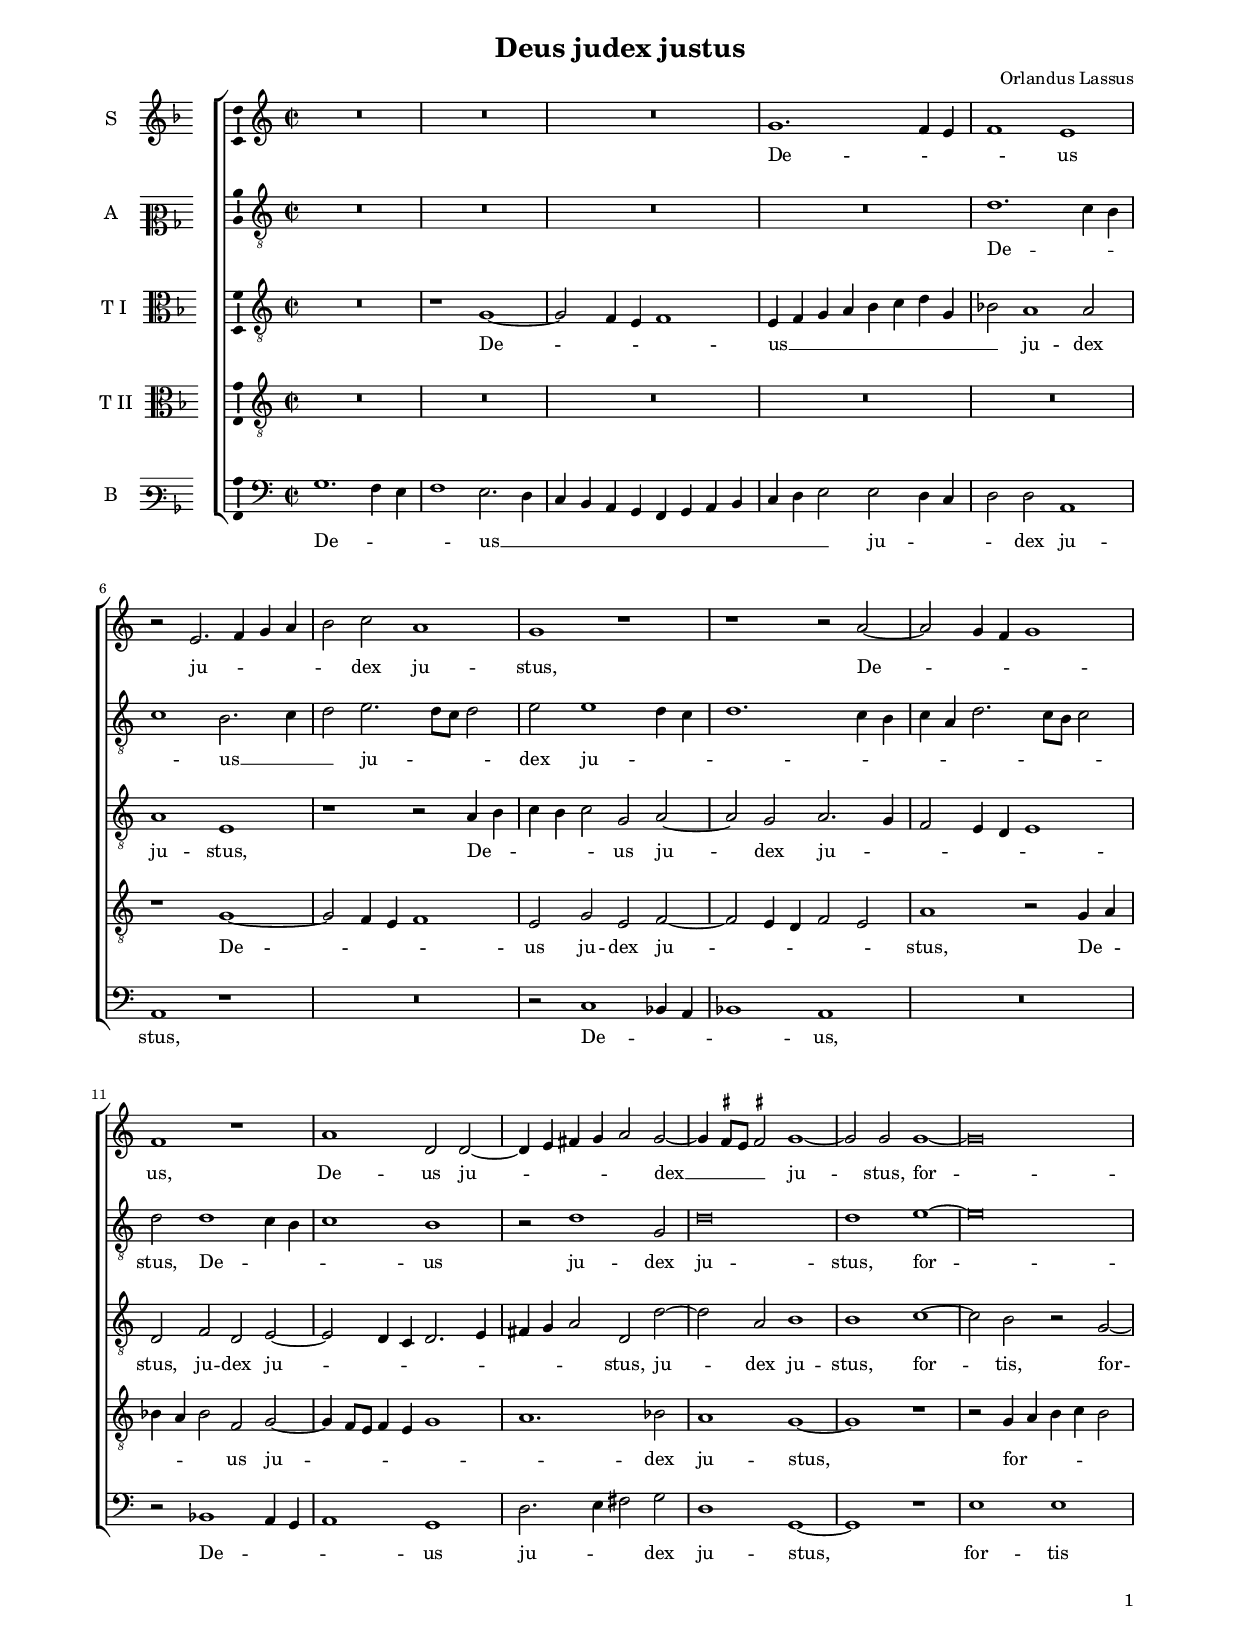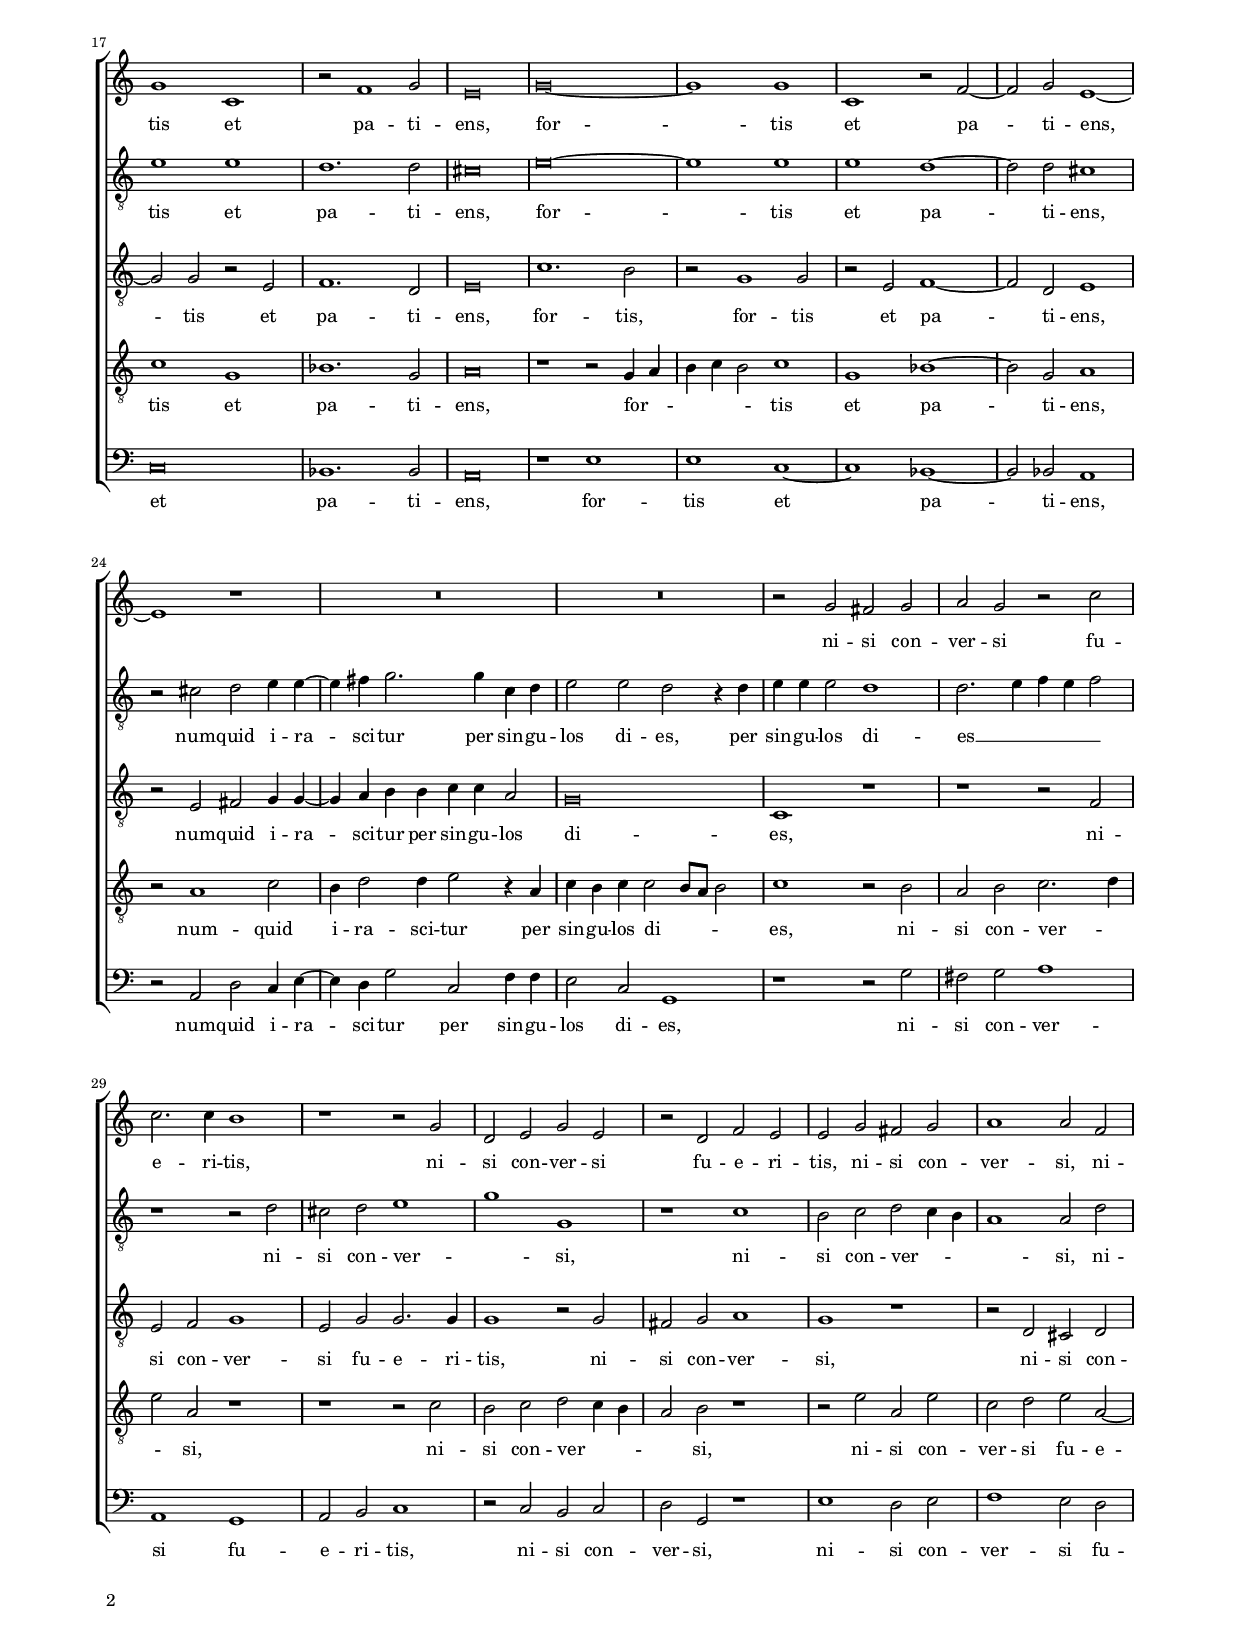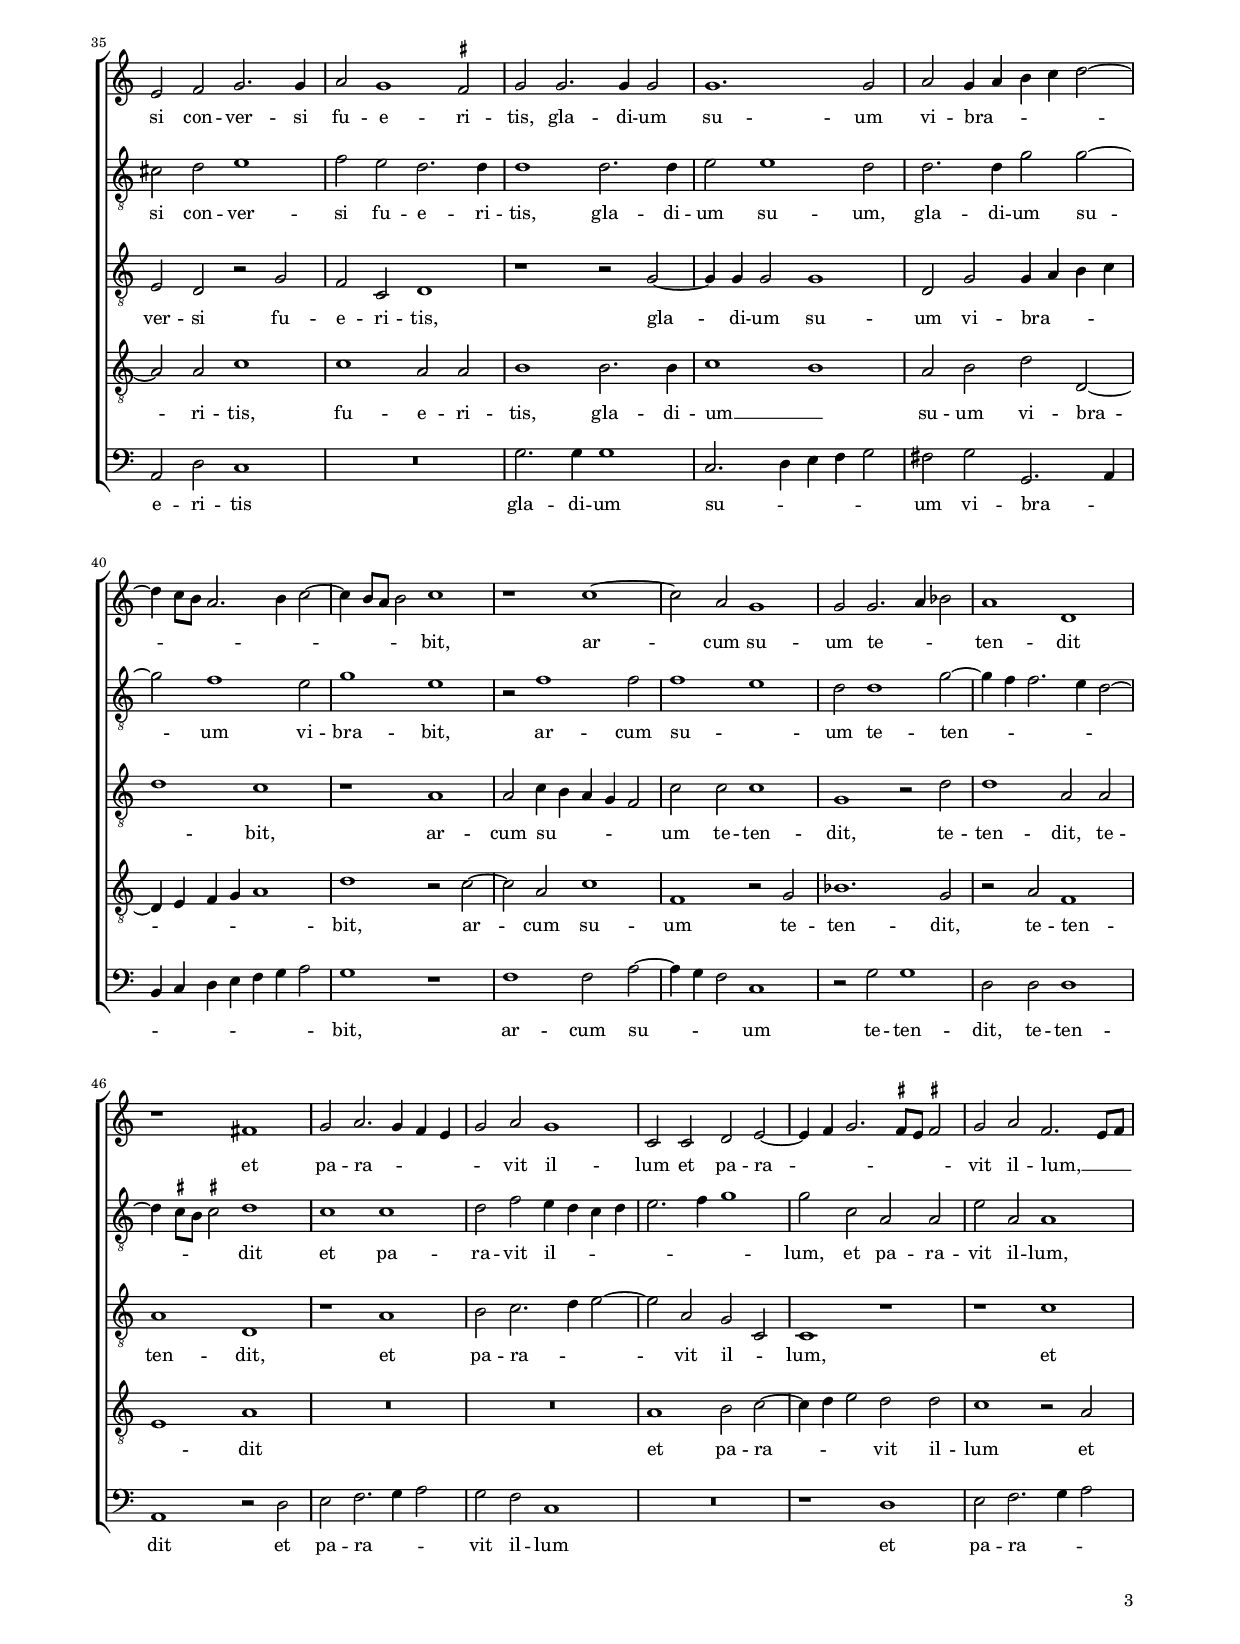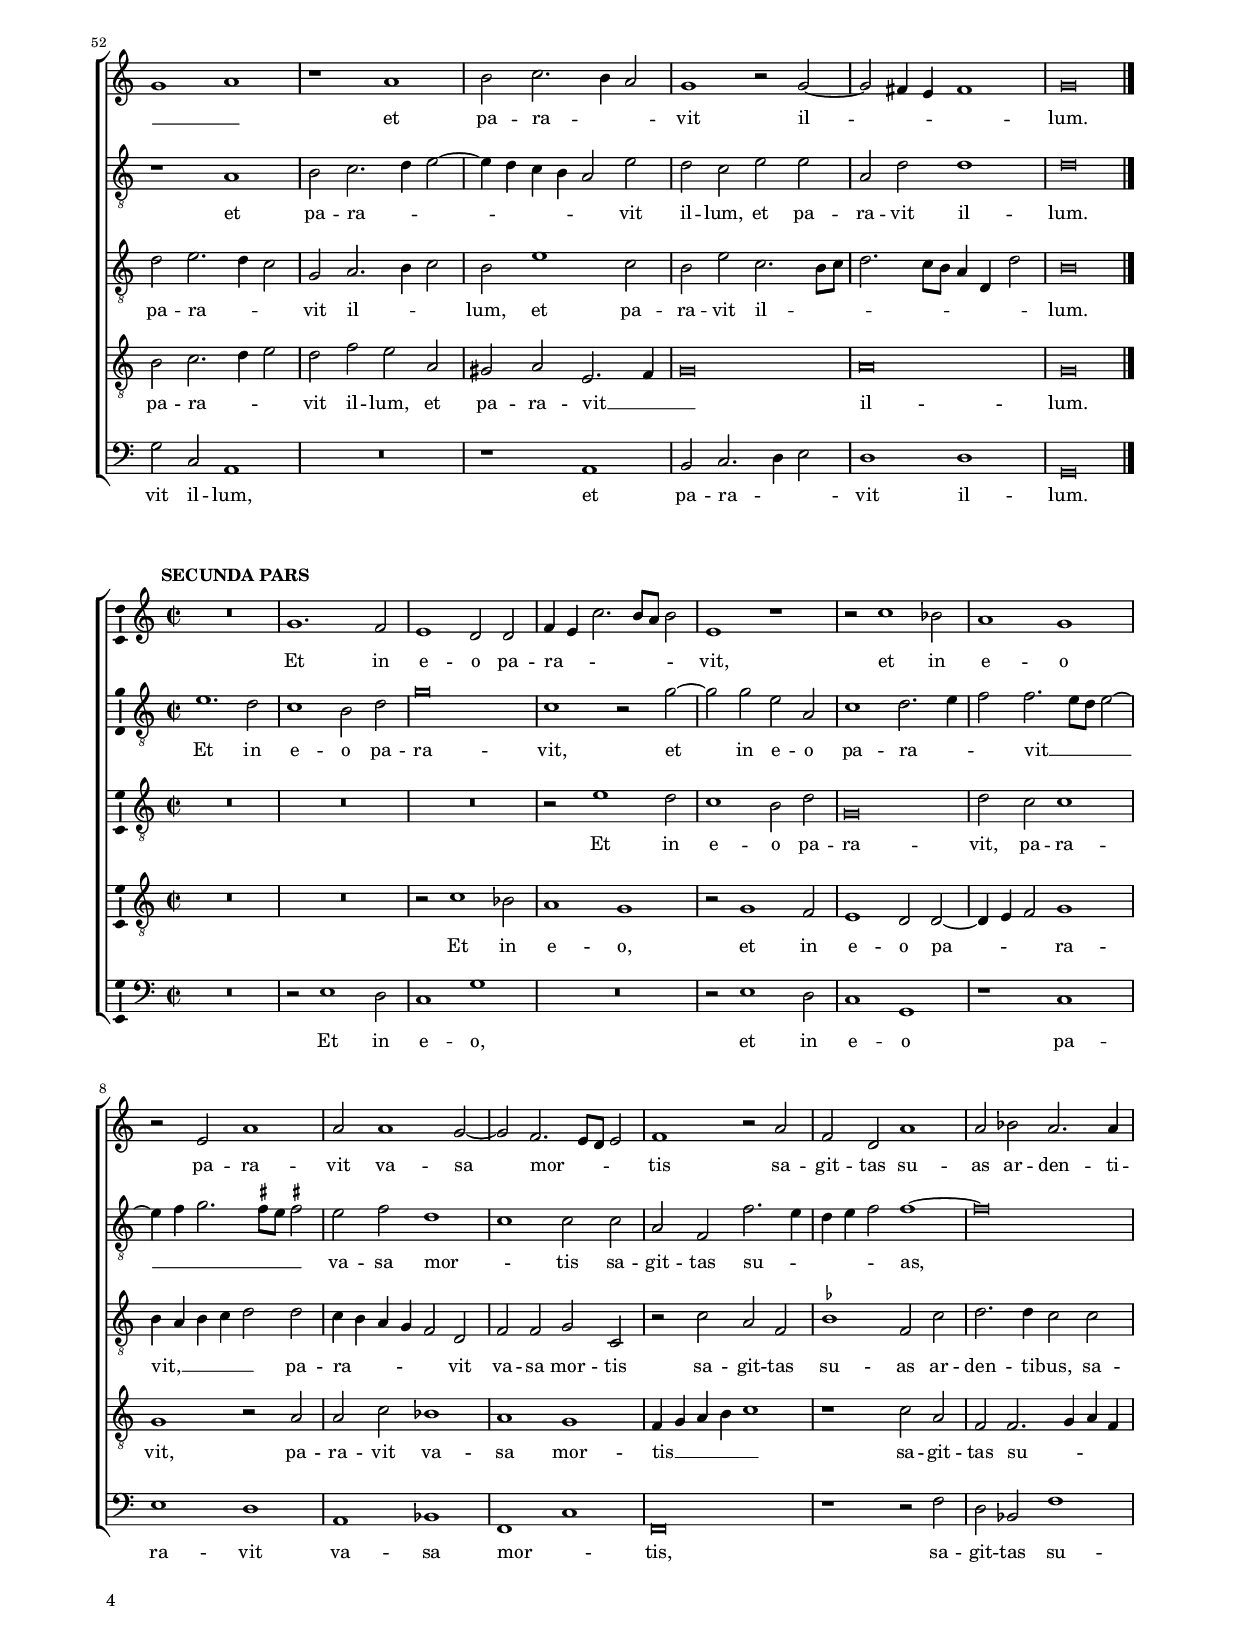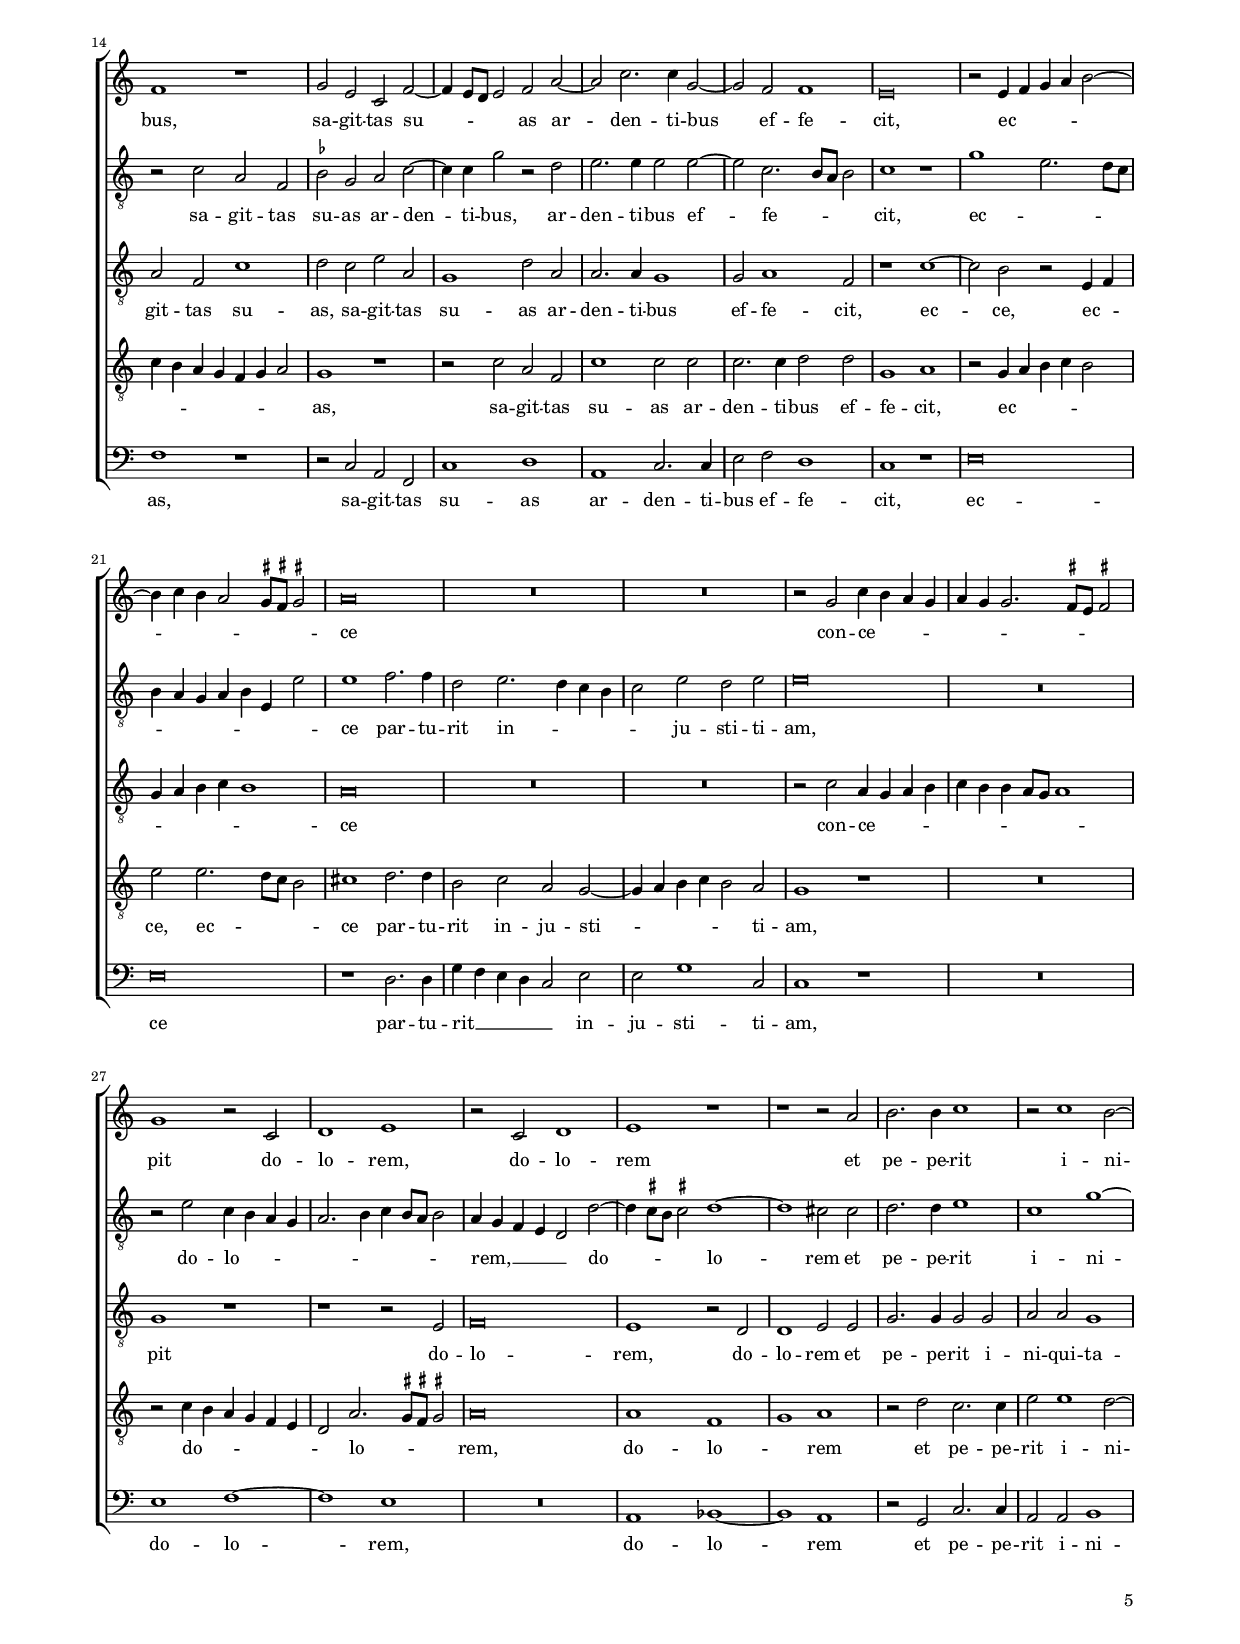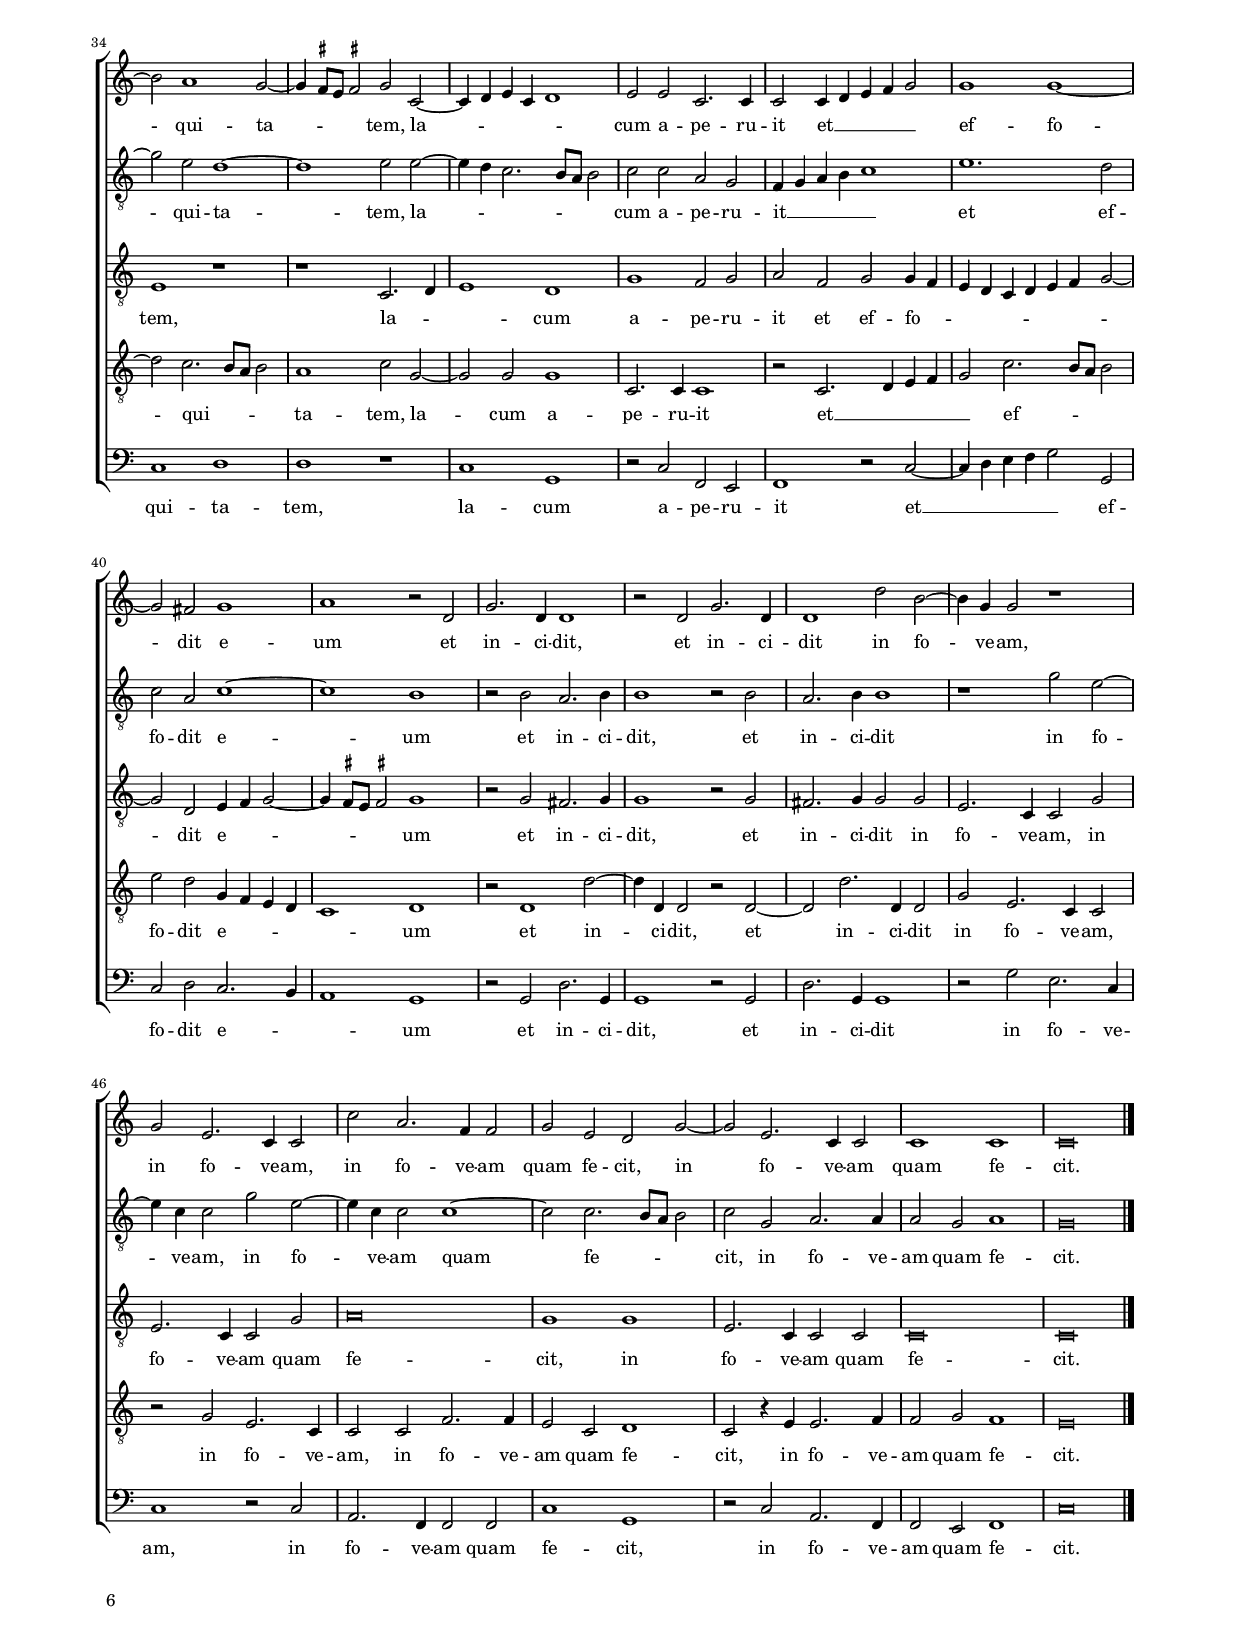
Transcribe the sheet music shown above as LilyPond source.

\header
{
  title="Deus judex justus"
  composer="Orlandus Lassus"
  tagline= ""
}

\version "2.22.1"
\include "deutsch.ly"
#(set-global-staff-size 15)
% #(set-default-paper-size "letter")
#(ly:set-option 'point-and-click #f)

	
	ficta = { \once \set suggestAccidentals = ##t }
	
	forget = #(define-music-function (music) (ly:music?) #{
		\accidentalStyle forget
		$music
		\accidentalStyle default
		#})
	

\paper
	{
	top-margin = 1.8 \cm
	bottom-margin = 1.2 \cm
	left-margin = 1.8 \cm
	right-margin = 1.8 \cm
	ragged-bottom = ##f
	ragged-last-bottom = ##f
	print-page-number = ##f
	score-system-spacing = #'((basic-distance . 16) (minimum-distance . 14) (padding . 5) (strechability . 150))
	system-system-spacing = #'((basic-distance . 16) (minimum-distance . 14) (padding . 5) (strechability . 150))
    oddFooterMarkup=\markup   \fill-line { "" \fromproperty #'page:page-number-string }
    evenFooterMarkup=\markup  \fill-line { \fromproperty #'page:page-number-string "" }
    last-bottom-spacing = #'((basic-distance . 12) (minimum-distance . 7) (padding . 4))
%	systems-per-page = 3
%	min-systems-per-page = 3
	}

global = {
	\key f \major
	\time 2/2 \set Score.measureLength = #(ly:make-moment 2/1)
    \set Score.tempoHideNote = ##t
    \tempo 2 = 90
	\skip 1*2*57 \bar "|."
	}
	

incipitcantus = \markup { \score {
	{
	\set Staff.instrumentName = \markup { \fontsize #1 "S" }
	\key f \major
	\clef violin
	s4 \bar ""
	}
	\layout  {
	raggedright = ##t
	indent = 0.9 \cm
	line-width = 1.8 \cm
	\context { \Staff \remove Time_signature_engraver }
	\override Staff.Clef.Y-extent = #'(0 . 0)
	}} \hspace #1 }
      
      
incipitaltus = \markup { \score {
	{
	\set Staff.instrumentName = \markup { \fontsize #1 "A" }
	\key f \major
	\clef mezzosoprano
	s4 \bar ""
	}
	\layout  {
	raggedright = ##t
	indent = 0.9 \cm
	line-width = 1.8 \cm
	\context { \Staff \remove Time_signature_engraver }
	\override Staff.Clef.Y-extent = #'(0 . 0)
	}} \hspace #1 }


incipittenor = \markup { \score {
	{
	\set Staff.instrumentName = \markup { \fontsize #1 "T I" }
	\key f \major
	\clef alto
	s4 \bar ""
	}
	\layout  {
	raggedright = ##t
	indent = 0.9 \cm
	line-width = 1.8 \cm
	\context { \Staff \remove Time_signature_engraver }
	\override Staff.Clef.Y-extent = #'(0 . 0)
	}} \hspace #1 }
      
      
incipitquintus = \markup { \score {
	{
	\set Staff.instrumentName = \markup { \fontsize #1 "T II" }
	\key f \major
	\clef alto
	s4 \bar ""
	}
	\layout  {
	raggedright = ##t
	indent = 0.9 \cm
	line-width = 1.8 \cm
	\context { \Staff \remove Time_signature_engraver }
	\override Staff.Clef.Y-extent = #'(0 . 0)
	}} \hspace #1 }
      
      
incipitbassus = \markup { \score {
	{
	\set Staff.instrumentName = \markup { \fontsize #1 "B" }
	\key f \major
	\clef varbaritone
	s4 \bar ""
	}
	\layout  {
	raggedright = ##t
	indent = 0.9 \cm
	line-width = 1.8 \cm
	\context { \Staff \remove Time_signature_engraver }
	\override Staff.Clef.Y-extent = #'(0 . 0)
	}} \hspace #1 }


cantus =  \relative c''
	{
	R\breve
	R\breve
	R\breve
	c1. b4 a
%5
	b1 a |
	r2 a2. b4 c d
	e2 f d1
	c1 r
	r1 r2 d~
%10
	d2 c4 b c1 |
	b1 r
	d1 g,2 g~
	g4 a h c d2 c~
	c4 \ficta h8 a \ficta h!2 c1~
%15
	c2 c c1~ |
	c\breve
	c1 f,
	r2 b1 c2
	a\breve
%20
	c\breve~ |
	c1 c
	f,1 r2 b~
	b2 c a1~
	a1 r
%25
	R\breve |
	R\breve
	r2 c h c
	d2 c r f
	f2. f4 e1
%30
	r1 r2 c |
	g2 a c a
	r2 g b a
	a2 c h c
	d1 d2 b
%35
	a2 b c2. c4 |
	d2 c1 \ficta h2
	c2 c2. c4 c2
	c1. c2
	d2 c4 d e f g2~
%40
	g4 f8 e d2. e4 f2~ |
	f4 e8 d e2 f1
	r1 f~
	f2 d c1
	c2 c2. d4 es2
%45
	d1 g, |
	r1 h
	c2 d2. c4 b a
	c2 d c1
	f,2 f g a~
%50
	a4 b c2. \ficta h8 a \ficta h!2 |
	c2 d b2. a8 b
	c1 d
	r1 d
	e2 f2. e4 d2
%55
	c1 r2 c~ |
	c2 h4 a h1
	c\breve |
	}


altus =  \relative c'
        {
	R\breve
	R\breve
	R\breve
	R\breve
%5
	g'1. f4 e |
	f1 e2. f4
	g2 a2. g8 f g2
	a2 a1 g4 f
	g1. f4 e
%10
	f4 d g2. f8 e f2 |
	g2 g1 f4 e
	f1 e
	r2 g1 c,2
	g'\breve
%15
	g1 a~ |
	a\breve
	a1 a
	g1. g2
	fis\breve
%20
	a\breve~ |
	a1 a
	a1 g~
	g2 g fis1
	r2 fis g a4 a~
%25
	a4 h c2. c4 f, g |
	a2 a g r4 g
	a4 a a2 g1
	g2. a4 b a b2
	r1 r2 g
%30
	fis2 g a1 |
	c1 c,
	r1 f
	e2 f g f4 e
	d1 d2 g
%35
	fis2 g a1 |
	b2 a g2. g4
	g1 g2. g4
	a2 a1 g2
	g2. g4 c2 c~
%40
	c2 b1 a2 |
	c1 a
	r2 b1 b2
	b1 a
	g2 g1 c2~
%45
	c4 b b2. a4 g2~ |
	g4 \ficta fis8 e \ficta fis!2 g1
	f1 f
	g2 b a4 g f g
	a2. b4 c1
%50
	c2 f, d d |
	a'2 d, d1
	r1 d
	e2 f2. g4 a2~
	a4 g f e d2 a'
%55
	g2 f a a |
	d,2 g g1
	g\breve |
	}


tenor =  \relative c'
	{
	R\breve
	r1 c~
	c2 b4 a b1
	a4 b c d e f g c,
%5
	es2 d1 d2 |
	d1 a
	r1 r2 d4 e
	f4 e f2 c d~
	d2 c d2. c4
%10
	b2 a4 g a1 |
	g2 b g a~
	a2 g4 f g2. a4
	h4 c d2 g, g'~
	g2 d e1
%15
	e1 f~ |
	f2 e r c~
	c2 c r a
	b1. g2
	a\breve
%20
	f'1. e2 |
	r2 c1 c2
	r2 a b1~
	b2 g a1
	r2 a h c4 c~
%25
	c4 d e e f f d2 |
	c\breve
	f,1 r
	r1 r2 b
	a2 b c1
%30
	a2 c c2. c4 |
	c1 r2 c
	h2 c d1
	c1 r
	r2 g fis g
%35
	a2 g r c |
	b2 f g1
	r1 r2 c~
	c4 c c2 c1
	g2 c c4 d e f
%40
	g1 f |
	r1 d
	d2 f4 e d c b2
	f'2 f f1
	c1 r2 g'
%45
	g1 d2 d |
	d1 g,
	r1 d'
	e2 f2. g4 a2~
	a2 d, c f,
%50
	f1 r |
	r1 f'
	g2 a2. g4 f2
	c2 d2. e4 f2
	e2 a1 f2
%55
	e2 a f2. e8 f |
	g2. f8 e d4 g, g'2
	e\breve |
	}


quintus  =  \relative c'
	{
	R\breve
	R\breve
	R\breve
	R\breve
%5
	R\breve |
	r1 c~
	c2 b4 a b1
	a2 c a b~
	b2 a4 g b2 a
%10
	d1 r2 c4 d |
	es4 d es2 b c~
	c4 b8 a b4 a c1
	d1. es2
	d1 c~
%15
	c1 r |
	r2 c4 d e f e2
	f1 c
	es1. c2
	d\breve
%20
	r1 r2 c4 d |
	e4 f e2 f1
	c1 es~
	es2 c d1
	r2 d1 f2
%25
	e4 g2 g4 a2 r4 d, |
	f4 e f f2 e8 d e2
	f1 r2 e
	d2 e f2. g4
	a2 d, r1
%30
	r1 r2 f |
	e2 f g f4 e
	d2 e r1
	r2 a d, a'
	f2 g a d,~
%35
	d2 d f1 |
	f1 d2 d
	e1 e2. e4
	f1 e
	d2 e g g,~
%40
	g4 a b c d1 |
	g1 r2 f~
	f2 d f1
	b,1 r2 c
	es1. c2
%45
	r2 d b1 |
	a1 d
	R\breve
	R\breve
	d1 e2 f~
%50
	f4 g a2 g g |
	f1 r2 d
	e2 f2. g4 a2
	g2 b a d,
	cis2 d a2. b4
%55
	c\breve |
	d\breve
	c\breve |
	}


bassus  =  \relative c
	{
	c'1. b4 a
	b1 a2. g4
	f4 e d c b c d e
	f4 g a2 a g4 f
%5
	g2 g d1 |
	d1 r
	R\breve
	r2 f1 es4 d
	es1 d
%10
	R\breve |
	r2 es1 d4 c
	d1 c
	g'2. a4 h2 c
	g1 c,~
%15
	c1 r |
	a'1 a
	f\breve
	es1. es2
	d\breve
%20
	r1 a' |
	a1 f~
	f1 es~
	es2 es d1
	r2 d g f4 a~
%25
	a4 g c2 f, b4 b |
	a2 f c1
	r1 r2 c'
	h2 c d1
	d,1 c
%30
	d2 e f1 |
	r2 f e f
	g2 c, r1
	a'1 g2 a
	b1 a2 g
%35
	d2 g f1 |
	R\breve
	c'2. c4 c1
	f,2. g4 a b c2
	h2 c c,2. d4
%40
	e f g a b c d2 |
	c1 r
	b1 b2 d~
	d4 c b2 f1
	r2 c' c1
%45
	g2 g g1 |
	d1 r2 g
	a2 b2. c4 d2
	c2 b f1
	R\breve
%50
	r1 g |
	a2 b2. c4 d2
	c2 f, d1
	R\breve
	r1 d
%55
	e2 f2. g4 a2 |
	g1 g
	c,\breve |
	}


lyricscantus = \lyricmode {
	De -- _ _ _ us ju -- _ _ _ _ dex ju -- stus,
	De -- _ _ _ us,
	De -- us ju -- _ _ _ _ dex __ _ _ _ ju -- stus,
	for -- tis et pa -- ti -- ens,
	for -- tis et pa -- ti -- ens,
	ni -- si con -- ver -- si fu -- e -- ri -- tis,
	ni -- si con -- ver -- si fu -- e -- ri -- tis,
	ni -- si con -- ver -- si,
	ni -- si con -- ver -- si fu -- e -- ri -- tis,
	gla -- di -- um su -- um vi -- bra -- _ _ _ _ _ _ _ _ _ _ _ _ bit,
	ar -- cum su -- um te -- _ _ ten -- dit
	et pa -- ra -- _ _ _ _ vit il -- lum
	et pa -- ra -- _ _ _ _ _ vit il -- lum, __ _ _ _ _
	et pa -- ra -- _ _ vit il -- _ _ _ lum.
	}


lyricsaltus = \lyricmode {
	De -- _ _ _ us __ _ _ ju -- _ _ _ dex ju -- _ _ _ _ _ _ _ _ _ _ _ stus,
	De -- _ _ _ us ju -- dex ju -- stus,
	for -- tis et pa -- ti -- ens,
	for -- tis et pa -- ti -- ens,
	num -- quid i -- ra -- sci -- tur per sin -- gu -- los di -- es,
	per sin -- gu -- los di -- es __ _ _ _ _
	ni -- si con -- ver -- _ si,
	ni -- si con -- ver -- _ _ _ si,
	ni -- si con -- ver -- si fu -- e -- ri -- tis,
	gla -- di -- um su -- um,
	gla -- di -- um su -- um vi -- bra -- bit,
	ar -- cum su -- _ um te -- ten -- _ _ _ _ _ _ _ dit
	et pa -- ra -- vit il -- _ _ _ _ _ _ lum,
	et pa -- ra -- vit il -- lum,
	et pa -- ra -- _ _ _ _ _ _ vit il -- lum,
	et pa -- ra -- vit il -- lum.
	}


lyricstenor = \lyricmode {
	De -- _ _ _ us __ _ _ _ _ _ _ _ _ ju -- dex ju -- stus,
	De -- _ _ _ _ us ju -- dex ju -- _ _ _ _ _ stus,
	ju -- dex ju -- _ _ _ _ _ _ _ stus,
	ju -- dex ju -- stus,
	for -- tis,
	for -- tis et pa -- ti -- ens,
	for -- tis,
	for -- tis et pa -- ti -- ens,
	num -- quid i -- ra -- sci -- tur per sin -- gu -- los di -- es,
	ni -- si con -- ver -- si fu -- e -- ri -- tis,
	ni -- si con -- ver -- si,
	ni -- si con -- ver -- si fu -- e -- ri -- tis,
	gla -- di -- um su -- um vi -- bra -- _ _ _ _ bit,
	ar -- cum su -- _ _ _ _ um te -- ten -- dit,
	te -- ten -- dit,
	te -- ten -- dit,
	et pa -- ra -- _ _ vit il -- _ lum,
	et pa -- ra -- _ _ vit il -- _ _ lum,
	et pa -- ra -- vit il -- _ _ _ _ _ _ _ _ lum.
	}


lyricsquintus = \lyricmode {
	De -- _ _ _ us ju -- dex ju -- _ _ _ _ stus,
	De -- _ _ _ _ us ju -- _ _ _ _ _ _ dex ju -- stus,
	for -- _ _ _ _ tis et pa -- ti -- ens,
	for -- _ _ _ _ tis et pa -- ti -- ens,
	num -- quid i -- ra -- sci -- tur per sin -- gu -- los di -- _ _ _ es,
	ni -- si con -- ver -- _ _ si,
	ni -- si con -- ver -- _ _ _ si,
	ni -- si con -- ver -- si fu -- e -- ri -- tis,
	fu -- e -- ri -- tis,
	gla -- di -- um __ _ su -- um vi -- bra -- _ _ _ _ bit,
	ar -- cum su -- um te -- ten -- dit,
	te -- ten -- _ dit
	et pa -- ra -- _ _ vit il -- lum
	et pa -- ra -- _ _ vit il -- lum,
	et pa -- ra -- vit __ _ _ il -- lum.
	}


lyricsbassus = \lyricmode {
	De -- _ _ _ us __ _ _ _ _ _ _ _ _ _ _ _ _ ju -- _ _ _ dex ju -- stus,
	De -- _ _ _ us,
	De -- _ _ _ us ju -- _ _ dex ju -- stus,
	for -- tis et pa -- ti -- ens,
	for -- tis et pa -- ti -- ens,
	num -- quid i -- ra -- sci -- tur per sin -- gu -- los di -- es,
	ni -- si con -- ver -- si fu -- e -- ri -- tis,
	ni -- si con -- ver -- si,
	ni -- si con -- ver -- si fu -- e -- ri -- tis
	gla -- di -- um su -- _ _ _ _ um vi -- bra -- _ _ _ _ _ _ _ _ bit,
	ar -- cum su -- _ _ um te -- ten -- dit,
	te -- ten -- dit
	et pa -- ra -- _ _ vit il -- lum
	et pa -- ra -- _ _ vit il -- lum,
	et pa -- ra -- _ _ vit il -- lum.
	}


\score
{  
	\transpose f c {
	\new ChoirStaff \with { \override StaffGrouper.staff-staff-spacing.basic-distance = #12 }
	<<

	\new Staff << \global
	\new Voice="v1" {
		\set Staff.instrumentName=\incipitcantus
		\set Staff.midiInstrument = "reed organ"
		\clef violin
		\cantus }
	\new Lyrics \lyricsto "v1" {\lyricscantus }
	>>


	\new Staff << \global
	\new Voice="v2" {
		\set Staff.instrumentName=\incipitaltus
		\set Staff.midiInstrument = "reed organ"
        \clef "G_8"
		\altus}
	\new Lyrics \lyricsto "v2" {\lyricsaltus }
	>>


	\new Staff << \global
	\new Voice="v3" {
		\set Staff.instrumentName=\incipittenor
		\set Staff.midiInstrument = "reed organ"
		\clef "G_8"
		\tenor }
	\new Lyrics \lyricsto "v3" {\lyricstenor }
	>>


	\new Staff << \global
	\new Voice="v5" {
		\set Staff.instrumentName=\incipitquintus
		\set Staff.midiInstrument = "reed organ"
		\clef "G_8"
		\quintus}
	\new Lyrics \lyricsto "v5" {\lyricsquintus }
	>>


	\new Staff << \global
	\new Voice="v4" {
		\set Staff.instrumentName=\incipitbassus
		\set Staff.midiInstrument = "reed organ"
		\clef bass
		\bassus }
	\new Lyrics \lyricsto "v4" {\lyricsbassus}
	>>

	>>
	} % transpose

	\layout
	{
	indent = 2 \cm
	\context { \Staff \override TimeSignature.break-visibility = #end-of-line-invisible }
	\context { \Lyrics \override VerticalAxisGroup.nonstaff-relatedstaff-spacing.padding = #1.4 }
%	\context { \Lyrics \override LyricText.font-size = #1 }
	\context { \Staff \consists "Ambitus_engraver" }
	\context { \Score \override BarNumber.padding = #2 }
	\context { \Voice \override NoteHead.style = #'baroque }
	}


\midi
	{
	}

}

%%%%%%%%%%%%%%%%%%%%  PARS SECUNDA


global = {
	\key f \major
	\time 2/2 \set Score.measureLength = #(ly:make-moment 2/1)
    \set Score.tempoHideNote = ##t
    \tempo 2 = 90
	\skip 1*2*51 \bar "|."
	}


cantus =  \relative c''
	{
	R\breve
	c1. b2
	a1 g2 g
	b4 a f'2. e8 d e2
%5
	a,1 r |
	r2 f'1 es2
	d1 c
	r2 a d1
	d2 d1 c2~
%10
	c2 b2. a8 g a2 |
	b1 r2 d
	b2 g d'1
	d2 es d2. d4
	b1 r
%15
	c2 a f b~ |
	b4 a8 g a2 b d~
	d2 f2. f4 c2~
	c2 b b1
	a\breve
%20
	r2 a4 b c d e2~ |
	e4 f e d2 \ficta cis8 \ficta h \ficta cis!2
	d\breve
	R\breve
	R\breve
%25
	r2 c f4 e d c |
	d4 c c2. \ficta h8 a \ficta h!2
	c1 r2 f,
	g1 a
	r2 f g1
%30
	a1 r |
	r1 r2 d
	e2. e4 f1
	r2 f1 e2~
	e2 d1 c2~
%35
	c4 \ficta h8 a \ficta h!2 c f,~ |
	f4 g a f g1
	a2 a f2. f4
	f2 f4 g a b c2
	c1 c~
%40
	c2 h c1 |
	d1 r2 g,
	c2. g4 g1
	r2 g c2. g4
	g1 g'2 e~
%45
	e4 c c2 r1 |
	c2 a2. f4 f2
	f'2 d2. b4 b2
	c2 a g c~
	c2 a2. f4 f2
%50
	f1 f |
	f\breve |
	}


altus =  \relative c'
        {
	a'1. g2
	f1 e2 g
	c\breve
	f,1 r2 c'~
%5
	c2 c a d, |
	f1 g2. a4
	b2 b2. a8 g a2~
	a4 b c2. \ficta h8 a \ficta h!2
	a2 b g1
%10
	f1 f2 f |
	d2 b b'2. a4
	g4 a b2 b1~
	b\breve
	r2 f d b
%15
	\ficta es2 c d f~ |
	f4 f c'2 r g
	a2. a4 a2 a~
	a2 f2. e8 d e2
	f1 r
%20
	c'1 a2. g8 f |
	e4 d c d e a, a'2
	a1 b2. b4
	g2 a2. g4 f e
	f2 a g a
%25
	a\breve |
	R\breve
	r2 a f4 e d c
	d2. e4 f e8 d e2
	d4 c b a g2 g'~
%30
	g4 \ficta fis8 e \ficta fis!2 g1~ |
	g1 fis2 fis
	g2. g4 a1
	f1 c'~
	c2 a g1~
%35
	g1 a2 a~ |
	a4 g f2. e8 d e2
	f2 f d c
	b4 c d e f1
	a1. g2
%40
	f2 d f1~ |
	f1 e
	r2 e d2. e4
	e1 r2 e
	d2. e4 e1
%45
	r1 c'2 a~ |
	a4 f f2 c' a~
	a4 f f2 f1~
	f2 f2. e8 d e2
	f2 c d2. d4
%50
	d2 c d1 |
	c\breve |
	}


tenor =  \relative c'
	{
	R\breve
	R\breve
	R\breve
	r2 a'1 g2
%5
	f1 e2 g |
	c,\breve
	g'2 f f1
	e4 d e f g2 g
	f4 e d c b2 g
%10
	b2 b c f, |
	r2 f' d b
	\ficta es1 b2 f'
	g2. g4 f2 f
	d2 b f'1
%15
	g2 f a d, |
	c1 g'2 d
	d2. d4 c1
	c2 d1 b2
	r1 f'~
%20
	f2 e r a,4 b |
	c4 d e f e1
	d\breve
	R\breve
	R\breve
%25
	r2 f d4 c d e |
	f4 e e d8 c d1
	c1 r
	r1 r2 a
	b\breve
%30
	a1 r2 g |
	g1 a2 a
	c2. c4 c2 c
	d2 d c1
	a1 r
%35
	r1 f2. g4 |
	a1 g
	c1 b2 c
	d2 b c c4 b
	a4 g f g a b c2~
%40
	c2 g a4 b c2~ |
	c4 \ficta h8 a \ficta h!2 c1
	r2 c h2. c4
	c1 r2 c
	h2. c4 c2 c
%45
	a2. f4 f2 c' |
	a2. f4 f2 c'
	d\breve
	c1 c
	a2. f4 f2 f
%50
	f\breve |
	f\breve |
	}


quintus  =  \relative c'
	{
	R\breve
	R\breve
	r2 f1 es2
	d1 c
%5
	r2 c1 b2 |
	a1 g2 g~
	g4 a b2 c1
	c1 r2 d
	d2 f es1
%10
	d1 c |
	b4 c d e f1
	r1 f2 d
	b2 b2. c4 d b
	f'4 e d c b c d2
%15
	c1 r |
	r2 f d b
	f'1 f2 f
	f2. f4 g2 g
	c,1 d
%20
	r2 c4 d e f e2 |
	a2 a2. g8 f e2
	fis1 g2. g4
	e2 f d c~
	c4 d e f e2 d
%25
	c1 r |
	R\breve
	r2 f4 e d c b a
	g2 d'2. \ficta cis8 \ficta h \ficta cis!2
	d\breve
%30
	d1 b |
	c1 d
	r2 g f2. f4
	a2 a1 g2~
	g2 f2. e8 d e2
%35
	d1 f2 c~ |
	c2 c c1
	f,2. f4 f1
	r2 f2. g4 a b
	c2 f2. e8 d e2
%40
	a2 g c,4 b a g |
	f1 g
	r2 g1 g'2~
	g4 g, g2 r g~
	g2 g'2. g,4 g2
%45
	c2 a2. f4 f2 |
	r2 c' a2. f4
	f2 f b2. b4
	a2 f g1
	f2 r4 a a2. b4
%50
	b2 c b1 |
	a\breve |
	}


bassus  =  \relative c
	{
	R\breve
	r2 a'1 g2
	f1 c'
	R\breve
%5
	r2 a1 g2 |
	f1 c
	r1 f
	a1 g
	d1 es
%10
	b1 f' |
	b,\breve
	r1 r2 b'
	g2 es b'1
	b1 r
%15
	r2 f d b |
	f'1 g
	d1 f2. f4
	a2 b g1
	f1 r
%20
	a\breve |
	a\breve
	r1 g2. g4
	c4 b a g f2 a
	a2 c1 f,2
%25
	f1 r |
	R\breve
	a1 b~
	b1 a
	R\breve
%30
	d,1 es~ |
	es1 d
	r2 c f2. f4
	d2 d e1
	f1 g
%35
	g1 r |
	f1 c
	r2 f b, a
	b1 r2 f'~
	f4 g a b c2 c,
%40
	f2 g f2. e4 |
	d1 c
	r2 c g'2. c,4
	c1 r2 c
	g'2. c,4 c1
%45
	r2 c' a2. f4 |
	f1 r2 f
	d2. b4 b2 b
	f'1 c
	r2 f d2. b4
%50
	b2 a b1 |
	f'\breve |
	}


lyricscantus = \lyricmode {
	Et in e -- o pa -- ra -- _ _ _ _ _ vit,
	et in e -- o pa -- ra -- vit va -- sa mor -- _ _ _ tis
	sa -- git -- tas su -- as ar -- den -- ti -- bus,
	sa -- git -- tas su -- _ _ _ as ar -- den -- ti -- bus
	ef -- fe -- cit,
	ec -- _ _ _ _ _ _ _ _ _ _ ce con -- ce -- _ _ _ _ _ _ _ _ _ pit do -- lo -- rem,
	do -- lo -- rem
	et pe -- pe -- rit i -- ni -- qui -- ta -- _ _ _ tem,
	la -- _ _ _ _ cum a -- pe -- ru -- it et __ _ _ _ _ ef -- fo -- dit e -- um
	et in -- ci -- dit,
	et in -- ci -- dit in fo -- ve -- am,
	in fo -- ve -- am,
	in fo -- ve -- am quam fe -- cit,
	in fo -- ve -- am quam fe -- cit.
	}


lyricsaltus = \lyricmode {
	Et in e -- o pa -- ra -- vit,
	et in e -- o pa -- ra -- _ _ vit __ _ _ _ _ _ _ _ _ va -- sa mor -- _ tis
	sa -- git -- tas su -- _ _ _ _ as,
	sa -- git -- tas su -- as ar -- den -- ti -- bus,
	ar -- den -- ti -- bus
	ef -- fe -- _ _ _ cit,
	ec -- _ _ _ _ _ _ _ _ _ _ ce par -- tu -- rit in -- _ _ _ _ ju -- sti -- ti -- am,
	do -- lo -- _ _ _ _ _ _ _ _ _ rem, __ _ _ _ _
	do -- _ _ _ lo -- rem
	et pe -- pe -- rit i -- ni -- qui -- ta -- tem,
	la -- _ _ _ _ _ cum a -- pe -- ru -- it __ _ _ _ _ et ef -- fo -- dit e -- um
	et in -- ci -- dit,
	et in -- ci -- dit in fo -- ve -- am,
	in fo -- ve -- am quam fe -- _ _ _ cit,
	in fo -- ve -- am quam fe -- cit.
	}


lyricstenor = \lyricmode {
	Et in e -- o pa -- ra -- vit,
	pa -- ra -- vit, __ _ _ _ _ 
	pa -- ra -- _ _ _ _ vit va -- sa mor -- tis
	sa -- git -- tas su -- as ar -- den -- ti -- bus,
	sa -- git -- tas su -- as,
	sa -- git -- tas su -- as ar -- den -- ti -- bus
	ef -- fe -- cit,
	ec -- ce,
	ec -- _ _ _ _ _ _ ce con -- ce -- _ _ _ _ _ _ _ _ _ pit do -- lo -- rem,
	do -- lo -- rem
	et pe -- pe -- rit i -- ni -- qui -- ta -- tem,
	la -- _ _ cum a -- pe -- ru -- it et ef -- fo -- _ _ _ _ _ _ _ _ dit e -- _ _ _ _ _ um
	et in -- ci -- dit,
	et in -- ci -- dit in fo -- ve -- am,
	in fo -- ve -- am quam fe -- cit,
	in fo -- ve -- am quam fe -- cit.
	}


lyricsquintus = \lyricmode {
	Et in e -- o,
	et in e -- o pa -- _ _ ra -- vit,
	pa -- ra -- vit va -- sa mor -- tis __ _ _ _ _
	sa -- git -- tas su -- _ _ _ _ _ _ _ _ _ _ as,
	sa -- git -- tas su -- as ar -- den -- ti -- bus
	ef -- fe -- cit,
	ec -- _ _ _ _ ce,
	ec -- _ _ _ ce par -- tu -- rit in -- ju -- sti -- _ _ _ _ ti -- am,
	do -- _ _ _ _ _ _ lo -- _ _ _ rem,
	do -- lo -- _ rem
	et pe -- pe -- rit i -- ni -- qui -- _ _ _ ta -- tem,
	la -- cum a -- pe -- ru -- it et __ _ _ _ _ ef -- _ _ _ fo -- dit e -- _ _ _ _ um
	et in -- ci -- dit,
	et in -- ci -- dit in fo -- ve -- am,
	in fo -- ve -- am,
	in fo -- ve -- am quam fe -- cit,
	in fo -- ve -- am quam fe -- cit.
	}


lyricsbassus = \lyricmode {
	Et in e -- o,
	et in e -- o pa -- ra -- vit va -- sa mor -- _ tis,
	sa -- git -- tas su -- as,
	sa -- git -- tas su -- as ar -- den -- ti -- bus
	ef -- fe -- cit,
	ec -- ce par -- tu -- rit __ _ _ _ _ in -- ju -- sti -- ti -- am,
	do -- lo -- rem,
	do -- lo -- rem
	et pe -- pe -- rit i -- ni -- qui -- ta -- tem,
	la -- cum a -- pe -- ru -- it et __ _ _ _ _ ef -- fo -- dit e -- _ _ um
	et in -- ci -- dit,
	et in -- ci -- dit in fo -- ve -- am,
	in fo -- ve -- am quam fe -- cit,
	in fo -- ve -- am quam fe -- cit.
	}


\score
	{  
	\transpose f c {
	\new ChoirStaff \with { \override StaffGrouper.staff-staff-spacing.basic-distance = #12 }
	<<

	\new Staff <<\global
	\new Voice="v1" {
	  %\set Staff.instrumentName=Cantus
		\set Staff.midiInstrument = "reed organ"
		\clef violin
		\cantus }
	\new Lyrics \lyricsto "v1" {\lyricscantus }
	>>


	\new Staff << \global
	\new Voice="v2" {
	  %\set Staff.instrumentName=Altus
		\set Staff.midiInstrument = "reed organ"
        \clef "G_8"
		\altus}
	\new Lyrics \lyricsto "v2" {\lyricsaltus }
	>>


	\new Staff <<\global
	\new Voice="v3" {
	  %\set Staff.instrumentName=Tenor
		\set Staff.midiInstrument = "reed organ"
		\clef "G_8"
		\tenor }
	\new Lyrics \lyricsto "v3" {\lyricstenor }
	>>


	\new Staff << \global
	\new Voice="v5" {
	  %\set Staff.instrumentName=Quintus
		\set Staff.midiInstrument = "reed organ"
		\clef "G_8"
		\quintus}
	\new Lyrics \lyricsto "v5" {\lyricsquintus }
	>>


	\new Staff <<\global
	\new Voice="v4" {
	  %\set Staff.instrumentName=Bassus
		\set Staff.midiInstrument = "reed organ"
		\clef bass
		\bassus }
	\new Lyrics \lyricsto "v4" {\lyricsbassus}
	>>
	
	>>
	} % transpose

	\layout
	{
	indent = 0 \cm
	\context { \Staff \override TimeSignature.break-visibility = #end-of-line-invisible }
	\context { \Lyrics \override VerticalAxisGroup.nonstaff-relatedstaff-spacing.padding = #1.4 }
%	\context { \Lyrics \override LyricText.font-size = #1 }
	\context { \Staff \consists "Ambitus_engraver" }
	\context { \Score \override BarNumber.padding = #2 }
	\context { \Voice \override NoteHead.style = #'baroque }
	}

    \header { piece = \markup { \raise #2 \hspace # 7 \bold "SECUNDA PARS"} }
    
\midi
	{
	}
	
}

% EOF
